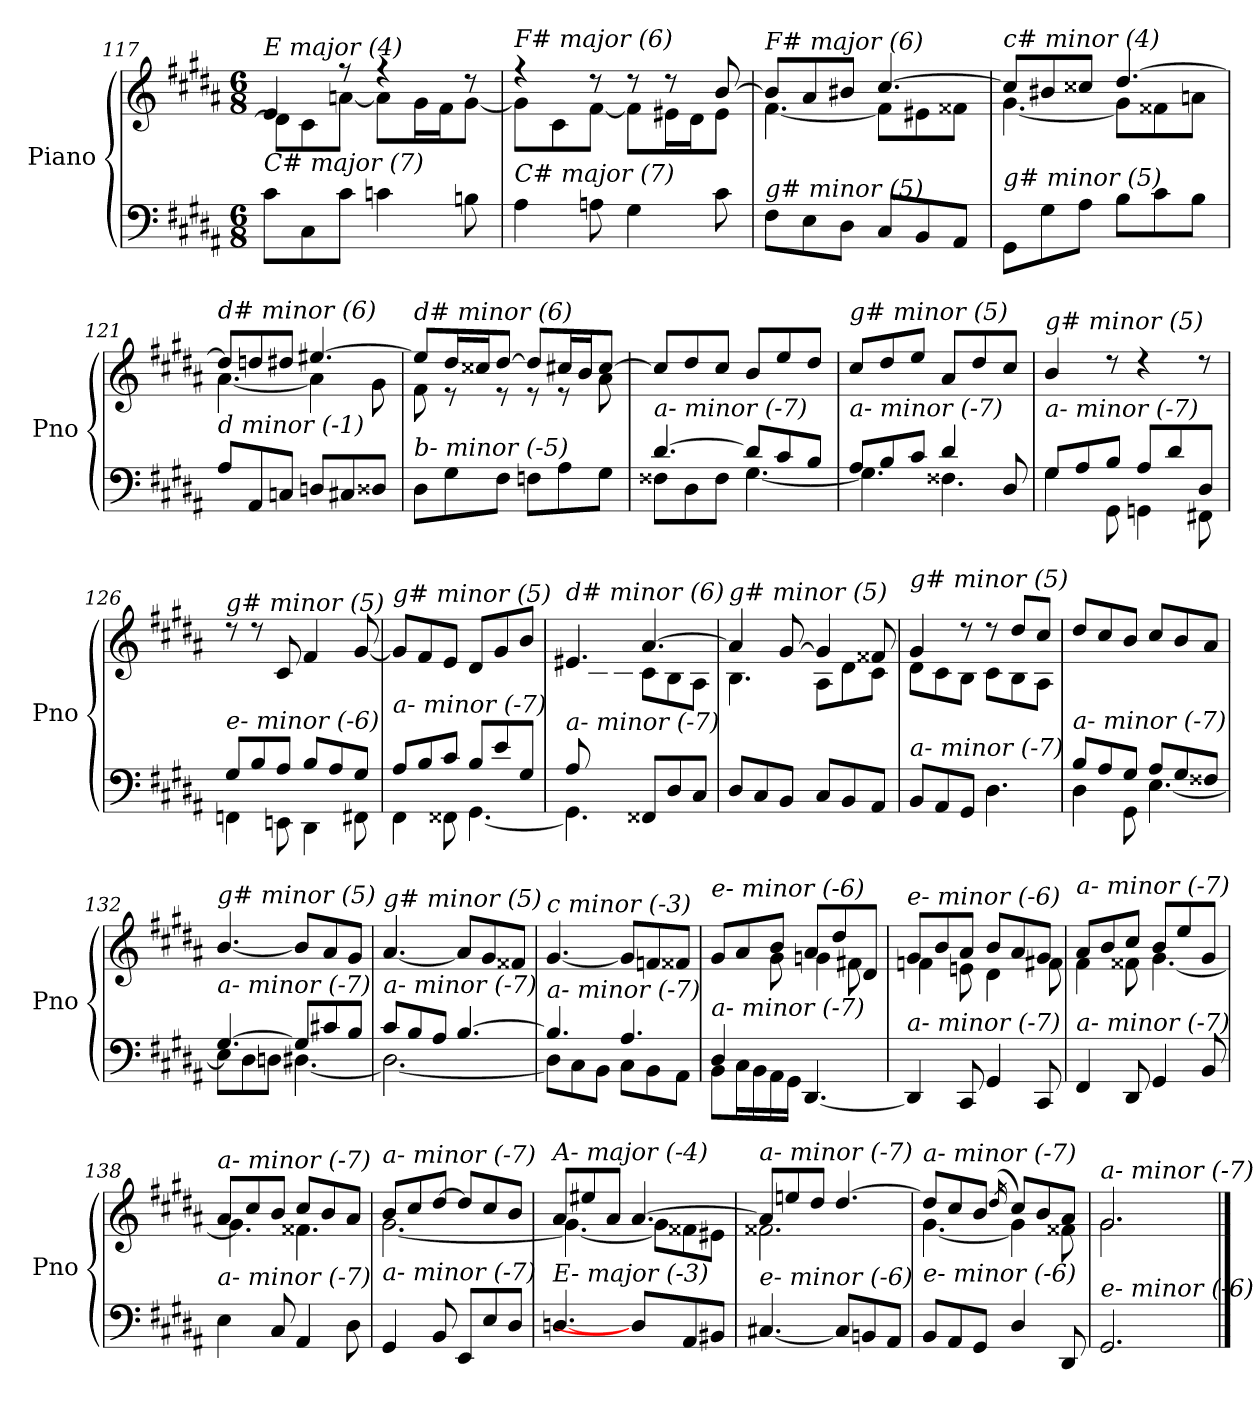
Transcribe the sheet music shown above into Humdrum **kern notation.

**kern	**kern
*part1	*part1
*staff2	*staff1
*I"Piano	*
*I'Pno	*
*clefF4	*clefG2
*k[f#c#g#d#a#]	*k[f#c#g#d#a#]
*M6/8	*M6/8
=117	=117
*	*^
!	!LO:TX:i:t=E major (4)	!
!LO:TX:i:t=C# major (7)	!	!
8c#\L	4e/	8d#\L]
8C#\	.	8c#\
8c#\J	8r	[8an\J
4cni\	4r	8a\L]
.	.	16g#\L
.	.	16f#\J
8Bn\	8r	[8g#\J
=118	=118	=118
!	!LO:TX:i:t=F# major (6)	!
!LO:TX:i:t=C# major (7)	!	!
4A#\	4r	8g#\L]
.	.	8c#\
8An\	8r	[8f#\J
4G#\	8r	8f#\L]
.	8r	16e#X\L
.	.	16d#\J
8c#\	[8b/	8e#\J
=119	=119	=119
!	!LO:TX:i:t=F# major (6)	!
!LO:TX:i:t=g# minor (5)	!	!
8F#\L	8b/L]	[4.f#\
8E\	8a#/	.
8D#\J	8b#Xj/J	.
8C#/L	[4.cc#/	8f#\L]
8BB/	.	8e#X\
8AA#/J	.	8f##X\J
=120	=120	=120
!	!LO:TX:i:t=c# minor (4)	!
!LO:TX:i:t=g# minor (5)	!	!
8GG#\L	8cc#/L]	[4.g#\
8G#\	8b#X/	.
8A#\J	8cc##Xj/J	.
8B\L	[4.dd#/	8g#\L]
8c#\	.	8f##X\
8B\J	.	8ani\J
!!LO:PB:g=z	!!
=121	=121	=121
!	!LO:TX:i:t=d# minor (6)	!
!LO:TX:i:t=d minor (-1)	!	!
8A#/L	8dd#/L]	[4.a#\
8AA#/	8ddni/	.
8Cni/J	8dd#/J	.
8Dni/L	[4.ee#X/	4a#\]
8C#i/	.	.
8D##i/J	.	8g#\
=122	=122	=122
!	!LO:TX:i:t=d# minor (6)	!
!LO:TX:i:t=b- minor (-5)	!	!
8D#\L	8ee#/L]	8f#\
8G#\	16dd#/L	8r
.	16cc##Xj/J	.
8F#\J	[8dd#/J	8r
8Fni\L	8dd#/L]	8r
8A#\	16cc#X/L	8r
.	16b/J	.
8G#\J	[8cc#/J	8a#\
=123	=123	=123
*^	*	*
!	!	!LO:TX:i:t=g# minor (5)	!
!LO:TX:i:t=a- minor (-7)	!	!	!
*	*	*v	*v
[4.d#/	8F##X\L	8cc#/L]
.	8D#\	8dd#/
.	8F##\J	8cc#/J
8d#/L]	[4.G#\	8b/L
8c#/	.	8ee/
8B/J	.	8dd#/J
=124	=124	=124
!	!	!LO:TX:i:t=g# minor (5)
!LO:TX:i:t=a- minor (-7)	!	!
8A#/L	4.G#\]	8cc#/L
8B/	.	8dd#/
8c#/J	.	8ee/J
4d#/	4.F##X\	8a#/L
.	.	8dd#/
8D#/	.	8cc#/J
=125	=125	=125
!	!	!LO:TX:i:t=g# minor (5)
!LO:TX:i:t=a- minor (-7)	!	!
8G#/L	4G#\	4b/
8A#/	.	.
8B/J	8GG#\	8rdd
8A#/L	4GGni\	4rdd
8d#/	.	.
8D#/J	8FF#X\	8rdd
!!LO:LB:g=z
=126	=126	=126
!	!	!LO:TX:i:t=g# minor (5)
!LO:TX:i:t=e- minor (-6)	!	!
8G#/L	4FFni\	8rdd
8B/	.	8rdd
8A#/J	8EEn\	8c#/
8B/L	4DD#\	4f#/
8A#/	.	.
8G#/J	8FF#Xi\	[8g#/
=127	=127	=127
!	!	!LO:TX:i:t=g# minor (5)
!LO:TX:i:t=a- minor (-7)	!	!
8A#/L	4FF#\	8g#/L]
8B/	.	8f#/
8c#/J	8FF##X\	8e/J
8B/L	[4.GG#\	8d#/L
8e/	.	8g#/
8G#/J	.	8b/J
=128	=128	=128
*	*	*^
!	!	!LO:TX:i:t=d# minor (6)	!
!LO:TX:i:t=a- minor (-7)	!	!	!
8A#/L	4.GG#\]	4.e#X/	8ryy
2ryy	.	.	8c#\
.	.	.	8B\J
.	8FF##X/L	[4.a#/	8c#\L
.	8D#/	.	8B\
8ryy	8C#/J	.	8A#\J
=129	=129	=129	=129
!	!	!LO:TX:i:t=g# minor (5)	!
!LO:TX:i:t=a- minor (-7)	!	!	!
*v	*v	*	*
8D#/L	4a#/]	4.B\
8C#/	.	.
8BB/J	[8g#/	.
8C#/L	4g#/]	8A#\L
8BB/	.	8d#\
8AA#/J	8f##X/	8c#\J
=130	=130	=130
!	!LO:TX:i:t=g# minor (5)	!
!LO:TX:i:t=a- minor (-7)	!	!
8BB/L	4g#/	8d#\L
8AA#/	.	8c#\
8GG#/J	8r	8B\J
4.D#\	8r	8c#\L
.	8dd#/L	8B\
.	8cc#/J	8A#\J
=131	=131	=131
*^	*	*
!	!	!LO:TX:i:t=g# minor (5)	!
!LO:TX:i:t=a- minor (-7)	!	!	!
*	*	*v	*v
8B/L	4D#\	8dd#/L
8A#/	.	8cc#/
8G#/J	8GG#\	8b/J
8A#/L	[4.E\	8cc#/L
8G#/	.	8b/
8F##X/J	.	8a#/J
!!LO:LB:g=z
=132	=132	=132
!	!	!LO:TX:i:t=g# minor (5)
!LO:TX:i:t=a- minor (-7)	!	!
[4.G#/	8E\L]	[4.b/
.	8D#\	.
.	8Dni\J	.
8G#/L]	[4.D#\	8b/L]
8c#X/	.	8a#/
8B/J	.	8g#/J
=133	=133	=133
!	!	!LO:TX:i:t=g# minor (5)
!LO:TX:i:t=a- minor (-7)	!	!
8c#/L	2.D#\_	[4.a#/
8B/	.	.
8A#/J	.	.
[4.B/	.	8a#/L]
.	.	8g#/
.	.	8f##X/J
=134	=134	=134
!	!	!LO:TX:i:t=c minor (-3)
!LO:TX:i:t=a- minor (-7)	!	!
4.B/]	8D#\L]	[4.g#/
.	8C#\	.
.	8BB\J	.
4.A#/	8C#\L	8g#/L]
.	8BB\	8fni/
.	8AA#\J	8f##X/J
=135	=135	=135
*	*	*^
!	!	!LO:TX:i:t=e- minor (-6)	!
!LO:TX:i:t=a- minor (-7)	!	!	!
4D#/	8BB\L	8g#/L	4ryy
.	16C#\L	8a#/	.
.	16BB\	.	.
2ryy	16AA#\	8b/J	8g#\
.	16GG#\JJ	.	.
.	[4.DD#/	8a#/L	4gni\
.	.	8dd#/	.
.	.	8d#/J	8f#X\
*v	*v	*	*
=136	=136	=136
!	!LO:TX:i:t=e- minor (-6)	!
!LO:TX:i:t=a- minor (-7)	!	!
4DD#/]	8g#/L	4fni\
.	8b/	.
8CC#/	8a#/J	8en\
4GG#/	8b/L	4d#\
.	8a#/	.
8CC#/	8g#/J	8f#Xi\
=137	=137	=137
!	!LO:TX:i:t=a- minor (-7)	!
!LO:TX:i:t=a- minor (-7)	!	!
4FF#/	8a#/L	4f#\
.	8b/	.
8DD#/	8cc#/J	8f##X\
4GG#/	8b/L	[4.g#\
.	8ee/	.
8BB/	8g#/J	.
!!LO:LB:g=z	!!
=138	=138	=138
!	!LO:TX:i:t=a- minor (-7)	!
!LO:TX:i:t=a- minor (-7)	!	!
4E\	8a#/L	4.g#\]
.	8cc#/	.
8C#/	8b/J	.
4AA#/	8cc#/L	4.f##X\
.	8b/	.
8D#\	8a#/J	.
=139	=139	=139
!	!LO:TX:i:t=a- minor (-7)	!
!LO:TX:i:t=a- minor (-7)	!	!
4GG#/	8b/L	[2.g#\
.	8cc#/	.
8BB/	[8dd#/J	.
8EE/L	8dd#/L]	.
8E/	8cc#/	.
8D#/J	8b/J	.
=140	=140	=140
!	!LO:TX:i:t=A- major (-4)	!
!LO:TX:i:t=E- major (-3)	!	!
[4.Dni/	8a#/L	4.g#\_
.	8ee#X/	.
.	8a#/J	.
8D##i/L]	[4.a#/	8g#\L]
8AA#/	.	8f##X\
8BB#Xj/J	.	8e#X\J
=141	=141	=141
!	!LO:TX:i:t=a- minor (-7)	!
!LO:TX:i:t=e- minor (-6)	!	!
[4.C#X/	8a#/L]	2.f##X\
.	8een/	.
.	8dd#/J	.
8C#/L]	[4.dd#/	.
8BBn/	.	.
8AA#/J	.	.
=142	=142	=142
!	!LO:TX:i:t=a- minor (-7)	!
!LO:TX:i:t=e- minor (-6)	!	!
8BB/L	8dd#/L]	[4.g#\
8AA#/	8cc#/	.
8GG#/J	8b/J	.
.	(>16qdd#/	.
4D#/	8cc#/L)	4g#\]
.	8b/	.
8DD#/	8a#/J	8f##X\
=143	=143	=143
!	!LO:TX:i:t=a- minor (-7)	!
!LO:TX:i:t=e- minor (-6)	!	!
2.GG#/	2.g#/	2.g#\
*	*v	*v
==	==
*-	*-
